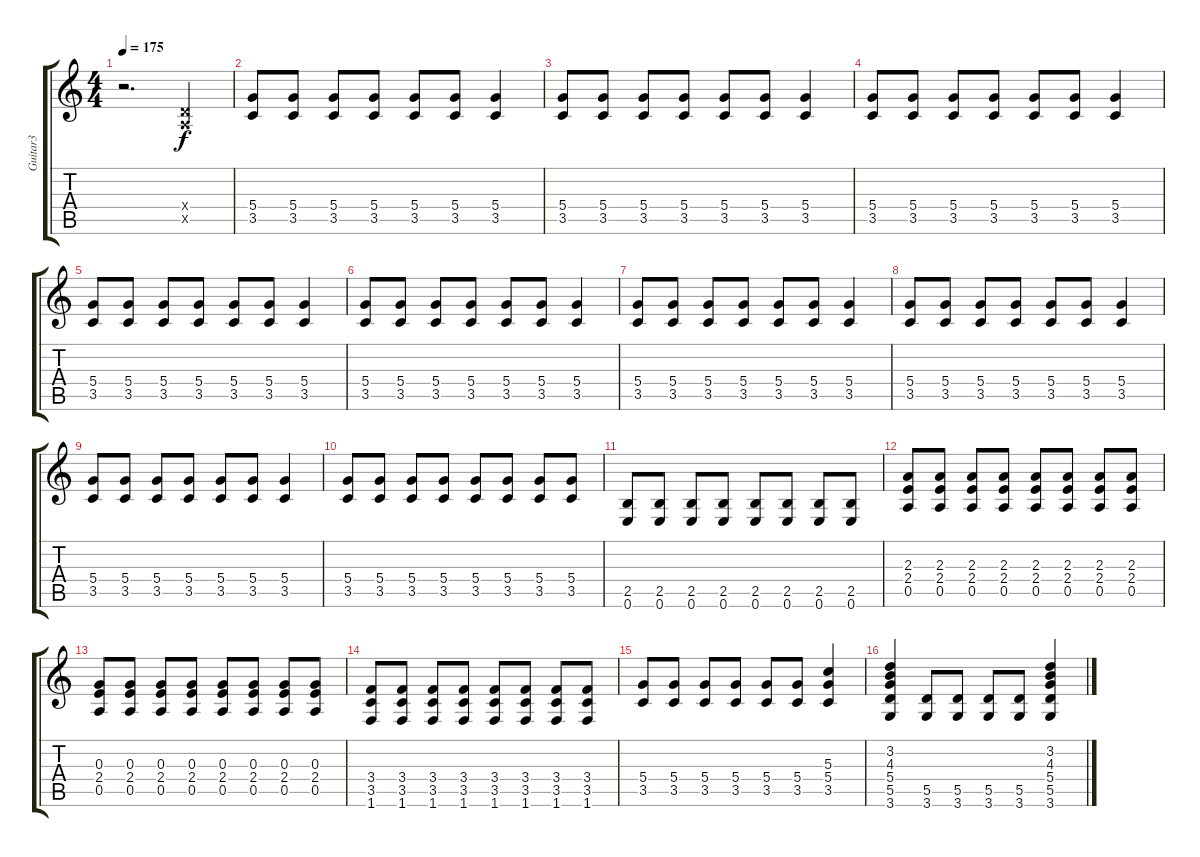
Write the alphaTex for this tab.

\track ("Guitar3" "Guitar3") {instrument distortionguitar}
\staff {score tabs}
\tuning (E4 B3 G3 D3 A2 E2) {hide}
\ts (4 4)
\tempo 175
\clef g2
\ks c
r.2{d dy f instrument distortionguitar} (0.4{x} 0.5{x}).4 |
(5.4 3.5).8 (5.4 3.5).8 (5.4 3.5).8 (5.4 3.5).8 (5.4 3.5).8 (5.4 3.5).8 (5.4 3.5).4 |
(5.4 3.5).8 (5.4 3.5).8 (5.4 3.5).8 (5.4 3.5).8 (5.4 3.5).8 (5.4 3.5).8 (5.4 3.5).4 |
(5.4 3.5).8 (5.4 3.5).8 (5.4 3.5).8 (5.4 3.5).8 (5.4 3.5).8 (5.4 3.5).8 (5.4 3.5).4 |
(5.4 3.5).8 (5.4 3.5).8 (5.4 3.5).8 (5.4 3.5).8 (5.4 3.5).8 (5.4 3.5).8 (5.4 3.5).4 |
(5.4 3.5).8 (5.4 3.5).8 (5.4 3.5).8 (5.4 3.5).8 (5.4 3.5).8 (5.4 3.5).8 (5.4 3.5).4 |
(5.4 3.5).8 (5.4 3.5).8 (5.4 3.5).8 (5.4 3.5).8 (5.4 3.5).8 (5.4 3.5).8 (5.4 3.5).4 |
(5.4 3.5).8 (5.4 3.5).8 (5.4 3.5).8 (5.4 3.5).8 (5.4 3.5).8 (5.4 3.5).8 (5.4 3.5).4 |
(5.4 3.5).8 (5.4 3.5).8 (5.4 3.5).8 (5.4 3.5).8 (5.4 3.5).8 (5.4 3.5).8 (5.4 3.5).4 |
(5.4 3.5).8 (5.4 3.5).8 (5.4 3.5).8 (5.4 3.5).8 (5.4 3.5).8 (5.4 3.5).8 (5.4 3.5).8 (5.4 3.5).8 |
(2.5 0.6).8 (2.5 0.6).8 (2.5 0.6).8 (2.5 0.6).8 (2.5 0.6).8 (2.5 0.6).8 (2.5 0.6).8 (2.5 0.6).8 |
(2.3 2.4 0.5).8 (2.3 2.4 0.5).8 (2.3 2.4 0.5).8 (2.3 2.4 0.5).8 (2.3 2.4 0.5).8 (2.3 2.4 0.5).8 (2.3 2.4 0.5).8 (2.3 2.4 0.5).8 |
(0.3 2.4 0.5).8 (0.3 2.4 0.5).8 (0.3 2.4 0.5).8 (0.3 2.4 0.5).8 (0.3 2.4 0.5).8 (0.3 2.4 0.5).8 (0.3 2.4 0.5).8 (0.3 2.4 0.5).8 |
(3.4 3.5 1.6).8 (3.4 3.5 1.6).8 (3.4 3.5 1.6).8 (3.4 3.5 1.6).8 (3.4 3.5 1.6).8 (3.4 3.5 1.6).8 (3.4 3.5 1.6).8 (3.4 3.5 1.6).8 |
(5.4 3.5).8 (5.4 3.5).8 (5.4 3.5).8 (5.4 3.5).8 (5.4 3.5).8 (5.4 3.5).8 (5.3 5.4 3.5).4 |
(3.2 4.3 5.4 5.5 3.6).4 (5.5 3.6).8 (5.5 3.6).8 (5.5 3.6).8 (5.5 3.6).8 (3.2 4.3 5.4 5.5 3.6).4
